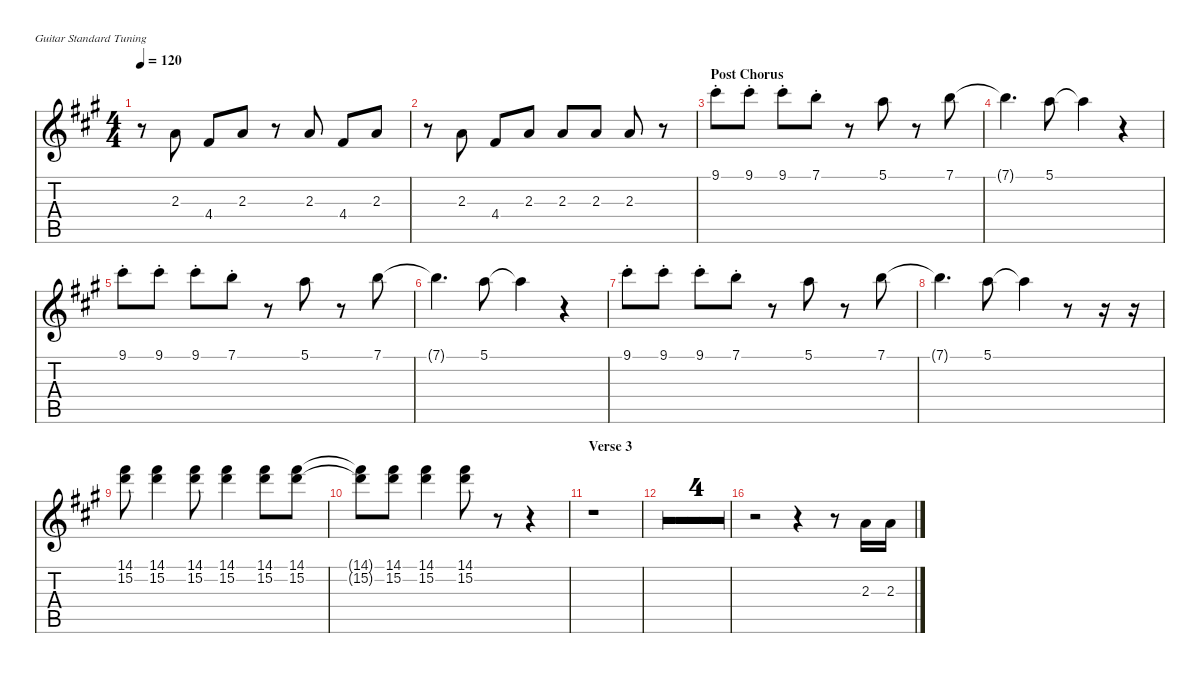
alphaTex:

\defaultSystemsLayout 4
\hideDynamics
\bracketExtendMode nobrackets
\singleTrackTrackNamePolicy hidden
\multiTrackTrackNamePolicy hidden
\otherSystemsTrackNameOrientation horizontal
\track ("Brass L" "N-Gt") {multiBarRest instrument acousticguitarnylon}
\staff {score tabs}
\tuning (E4 B3 G3 D3 A2 E2)
\ts (4 4)
\tempo 120
\clef g2
\ks a
r.8{dy f beam Down} 2.3{acc forcenatural}.8{beam Up} 4.4{acc #}.8{beam Up} 2.3{acc forcenatural}.8{beam Up} r.8{beam Up} 2.3{acc forcenatural}.8{beam Up} 4.4{acc #}.8{beam Up} 2.3{acc forcenatural}.8{beam Up} |
r.8{beam Down} 2.3{acc forcenatural}.8{beam Up} 4.4{acc #}.8{beam Up} 2.3{acc forcenatural}.8{beam Up} 2.3{acc forcenatural}.8{beam Up} 2.3{acc forcenatural}.8{beam Up} 2.3{acc forcenatural}.8{beam Up} r.8{beam Up} |
\section ("" "Post Chorus")
9.1{st acc #}.8{beam Down} 9.1{st acc #}.8{beam Down} 9.1{st acc #}.8{beam Down} 7.1{st acc forcenatural}.8{beam Down} r.8{beam Down} 5.1{acc forcenatural}.8{beam Down} r.8{beam Down} 7.1{acc forcenatural}.8{beam Down} |
7.1{t acc forcenatural}.4{d beam Down} 5.1{acc forcenatural}.8{beam Down} 5.1{t acc forcenatural}.4{beam Down} r.4{beam Down} |
9.1{st acc #}.8{beam Down} 9.1{st acc #}.8{beam Down} 9.1{st acc #}.8{beam Down} 7.1{st acc forcenatural}.8{beam Down} r.8{beam Down} 5.1{acc forcenatural}.8{beam Down} r.8{beam Down} 7.1{acc forcenatural}.8{beam Down} |
7.1{t acc forcenatural}.4{d beam Down} 5.1{acc forcenatural}.8{beam Down} 5.1{t acc forcenatural}.4{beam Down} r.4{beam Down} |
9.1{st acc #}.8{beam Down} 9.1{st acc #}.8{beam Down} 9.1{st acc #}.8{beam Down} 7.1{st acc forcenatural}.8{beam Down} r.8{beam Down} 5.1{acc forcenatural}.8{beam Down} r.8{beam Down} 7.1{acc forcenatural}.8{beam Down} |
7.1{t acc forcenatural}.4{d beam Down} 5.1{acc forcenatural}.8{beam Down} 5.1{t acc forcenatural}.4{beam Down} r.8{beam Down} r.16{beam Down} r.16{beam Down} |
(14.1{acc #} 15.2{acc forcenatural}).8{beam Down} (14.1{acc #} 15.2{acc forcenatural}).4{beam Down} (14.1{acc #} 15.2{acc forcenatural}).8{beam Down} (14.1{acc #} 15.2{acc forcenatural}).4{beam Down} (14.1{acc #} 15.2{acc forcenatural}).8{beam Down} (14.1{acc #} 15.2{acc forcenatural}).8{beam Down} |
(14.1{t acc #} 15.2{t acc forcenatural}).8{beam Down} (14.1{acc #} 15.2{acc forcenatural}).8{beam Down} (14.1{acc #} 15.2{acc forcenatural}).4{beam Down} (14.1{acc #} 15.2{acc forcenatural}).8{beam Down} r.8{beam Down} r.4{beam Down} |
\section ("" "Verse 3")
r.1{beam Down} |
r.1{beam Down} |
r.1{beam Down} |
r.1{beam Down} |
r.1{beam Down} |
r.2{beam Down} r.4{beam Down} r.8{beam Down} 2.3{acc forcenatural}.16{beam Up} 2.3{acc forcenatural}.16{beam Up}
